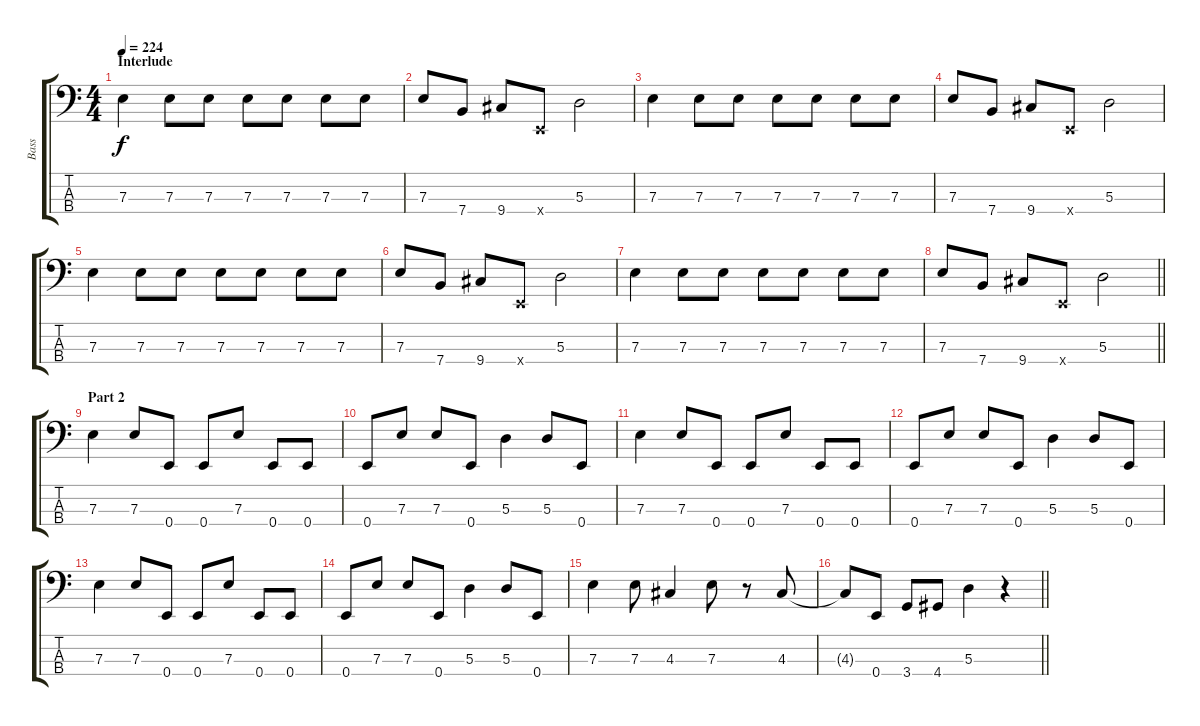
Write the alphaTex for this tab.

\track ("Bass" "Bass") {instrument electricbasspick}
\staff {score tabs}
\tuning (G2 D2 A1 E1) {hide}
\ts (4 4)
\section ("" "Interlude")
\tempo 224
\clef f4
\ks c
7.3.4{dy f} 7.3.8 7.3.8 7.3.8 7.3.8 7.3.8 7.3.8 |
7.3.8 7.4.8 9.4.8 0.4{x}.8 5.3.2 |
7.3.4 7.3.8 7.3.8 7.3.8 7.3.8 7.3.8 7.3.8 |
7.3.8 7.4.8 9.4.8 0.4{x}.8 5.3.2 |
7.3.4 7.3.8 7.3.8 7.3.8 7.3.8 7.3.8 7.3.8 |
7.3.8 7.4.8 9.4.8 0.4{x}.8 5.3.2 |
7.3.4 7.3.8 7.3.8 7.3.8 7.3.8 7.3.8 7.3.8 |
\barLineRight lightlight
7.3.8 7.4.8 9.4.8 0.4{x}.8 5.3.2 |
\section ("" "Part 2")
7.3.4 7.3.8 0.4.8 0.4.8 7.3.8 0.4.8 0.4.8 |
0.4.8 7.3.8 7.3.8 0.4.8 5.3.4 5.3.8 0.4.8 |
7.3.4 7.3.8 0.4.8 0.4.8 7.3.8 0.4.8 0.4.8 |
0.4.8 7.3.8 7.3.8 0.4.8 5.3.4 5.3.8 0.4.8 |
7.3.4 7.3.8 0.4.8 0.4.8 7.3.8 0.4.8 0.4.8 |
0.4.8 7.3.8 7.3.8 0.4.8 5.3.4 5.3.8 0.4.8 |
7.3.4 7.3.8 4.3.4 7.3.8 r.8 4.3.8 |
\barLineRight lightlight
4.3{t}.8 0.4.8 3.4.8 4.4.8 5.3.4 r.4
